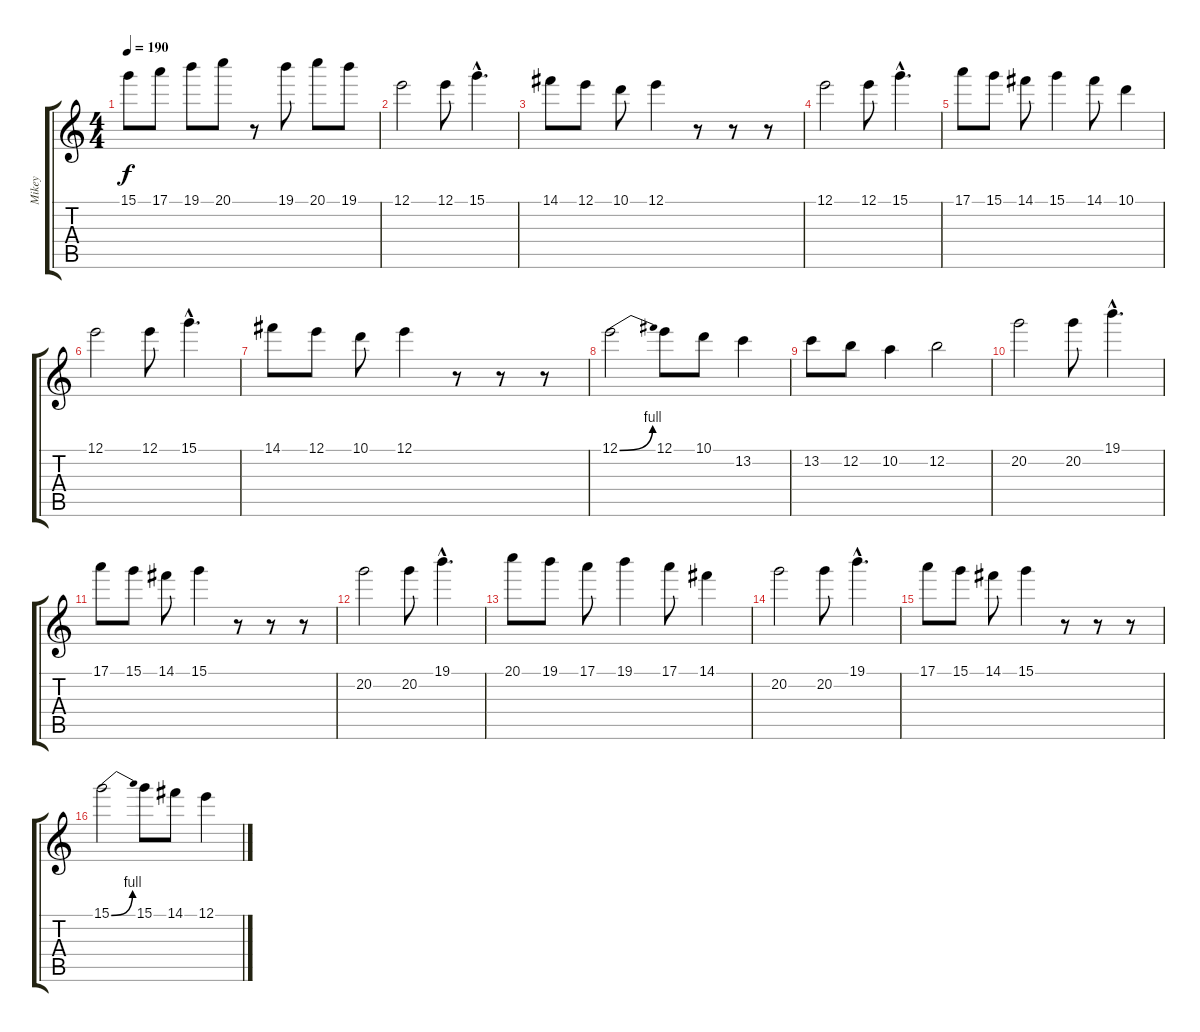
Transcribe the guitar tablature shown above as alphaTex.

\track ("Mikey" "Mikey") {instrument overdrivenguitar}
\staff {score tabs}
\tuning (E4 B3 G3 D3 A2 E2) {hide}
\ts (4 4)
\tempo 190
\clef g2
\ks c
15.1.8{dy f} 17.1.8 19.1.8 20.1.8 r.8 19.1.8 20.1.8 19.1.8 |
12.1.2 12.1.8 15.1{hac}.4{d} |
14.1.8 12.1.8 10.1.8 12.1.4 r.8 r.8 r.8 |
12.1.2 12.1.8 15.1{hac}.4{d} |
17.1.8 15.1.8 14.1.8 15.1.4 14.1.8 10.1.4 |
12.1.2 12.1.8 15.1{hac}.4{d} |
14.1.8 12.1.8 10.1.8 12.1.4 r.8 r.8 r.8 |
12.1{be (bend 0 0 60 4)}.2 12.1.8 10.1.8 13.2.4 |
13.2.8 12.2.8 10.2.4 12.2.2 |
20.2.2 20.2.8 19.1{hac}.4{d} |
17.1.8 15.1.8 14.1.8 15.1.4 r.8 r.8 r.8 |
20.2.2 20.2.8 19.1{hac}.4{d} |
20.1.8 19.1.8 17.1.8 19.1.4 17.1.8 14.1.4 |
20.2.2 20.2.8 19.1{hac}.4{d} |
17.1.8 15.1.8 14.1.8 15.1.4 r.8 r.8 r.8 |
15.1{be (bend 0 0 60 4)}.2 15.1.8 14.1.8 12.1.4
